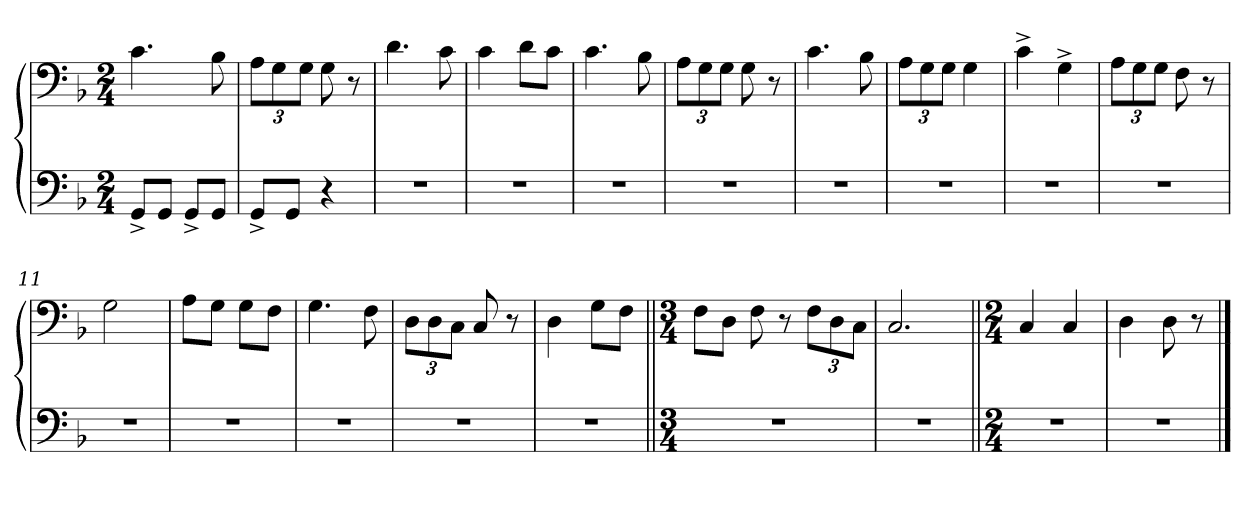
**kern	**kern
*part1	*part1
*staff2	*staff1
*clefF4	*clefF4
*k[b-]	*k[b-]
*M2/4	*M2/4
=1	=1
8GG^/L	4.c\
8GG/J	.
8GG^/L	.
8GG/J	8B-\
=2	=2
8GG^/L	12A\L
.	12G\
8GG/J	.
.	12G\J
4r	8G\
.	8r
=3	=3
2r	4.d\
.	8c\
=4	=4
2r	4c\
.	8d\L
.	8c\J
=5	=5
2r	4.c\
.	8B-\
=6	=6
2r	12A\L
.	12G\
.	12G\J
.	8G\
.	8r
=7	=7
2r	4.c\
.	8B-\
=8	=8
2r	12A\L
.	12G\
.	12G\J
.	4G\
=9	=9
2r	4c^\
.	4G^\
=10	=10
2r	12A\L
.	12G\
.	12G\J
.	8F\
.	8r
=11	=11
2r	2G\
=12	=12
2r	8A\L
.	8G\J
.	8G\L
.	8F\J
=13	=13
2r	4.G\
.	8F\
=14	=14
2r	12D\L
.	12D\
.	12C\J
.	8C/
.	8r
=15	=15
2r	4D\
.	8G\L
.	8F\J
=16||	=16||
*M3/4	*M3/4
2.r	8F\L
.	8D\J
.	8F\
.	8r
.	12F\L
.	12D\
.	12C\J
=17	=17
2.r	2.C/
=18||	=18||
*M2/4	*M2/4
2r	4C/
.	4C/
=19	=19
2r	4D\
.	8D\
.	8r
==	==
*-	*-
